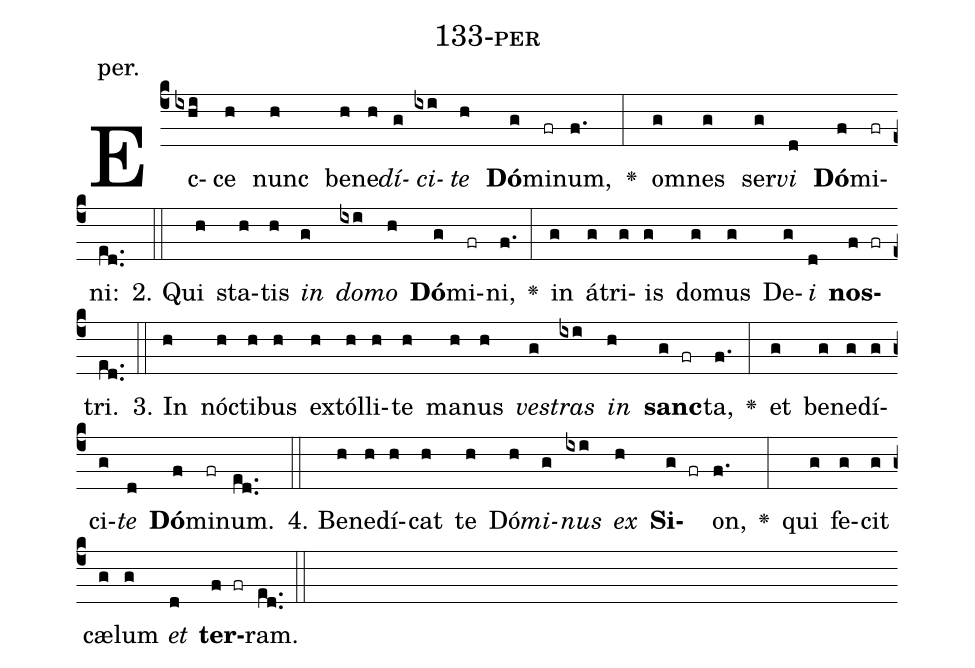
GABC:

name: 133-per;
annotation: per.;
%%
(c4)Ec(ixhi)ce(h) nunc(h) be(h)ne(h)<i>dí</i>(g)<i>ci</i>(ixi)<i>te</i>(h) <b>Dó</b>(g)mi(fr)num,(f.) <v>\greheightstar</v>(:) om(g)nes(g) ser(g)<i>vi</i>(d) <b>Dó</b>(f)mi(fr)ni:(ed..) (::)
2. Qui(h) sta(h)tis(h) <i>in</i>(g) <i>do</i>(ixi)<i>mo</i>(h) <b>Dó</b>(g)mi(fr)ni,(f.) <v>\greheightstar</v>(:) in(g) á(g)tri(g)is(g) do(g)mus(g) De(g)<i>i</i>(d) <b>nos</b>(f fr)tri.(ed..) (::)
3. In(h) nóc(h)ti(h)bus(h) ex(h)tól(h)li(h)te(h) ma(h)nus(h) <i>ves</i>(g)<i>tras</i>(ixi) <i>in</i>(h) <b>sanc</b>(g fr)ta,(f.) <v>\greheightstar</v>(:) et(g) be(g)ne(g)dí(g)ci(g)<i>te</i>(d) <b>Dó</b>(f)mi(fr)num.(ed..) (::)
4. Be(h)ne(h)dí(h)cat(h) te(h) Dó(h)<i>mi</i>(g)<i>nus</i>(ixi) <i>ex</i>(h) <b>Si</b>(g fr)on,(f.) <v>\greheightstar</v>(:) qui(g) fe(g)cit(g) cæ(g)lum(g) <i>et</i>(d) <b>ter</b>(f fr)ram.(ed..) (::)
